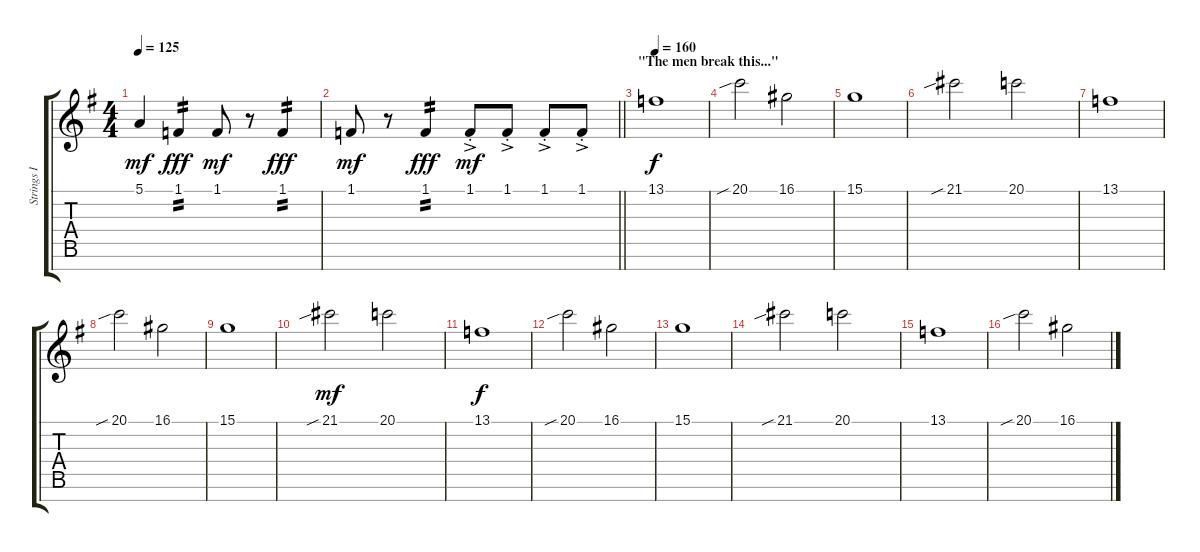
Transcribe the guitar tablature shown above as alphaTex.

\track ("Strings I" "Strings I") {instrument stringensemble1}
\staff {score tabs}
\tuning (E4 B3 G3 D3 A2 E2 B1) {hide}
\ts (4 4)
\tempo 125
\clef g2
\ks g
5.1.4{dy mf} 1.1.4{tp 2 dy fff} 1.1.8{dy mf} r.8 1.1.4{tp 2 dy fff} |
\barLineRight lightlight
1.1.8{dy mf} r.8 1.1.4{tp 2 dy fff} 1.1{ac st}.8{dy mf} 1.1{ac st}.8 1.1{ac st}.8 1.1{ac st}.8 |
\section ("" "\"The men break this...\"")
\tempo 160
13.1.1{dy f} |
20.1{sib}.2 16.1.2 |
15.1.1 |
21.1{sib}.2 20.1.2 |
13.1.1 |
20.1{sib}.2 16.1.2 |
15.1.1 |
21.1{sib}.2{dy mf} 20.1.2 |
13.1.1{dy f} |
20.1{sib}.2 16.1.2 |
15.1.1 |
21.1{sib}.2 20.1.2 |
13.1.1 |
20.1{sib}.2 16.1.2
